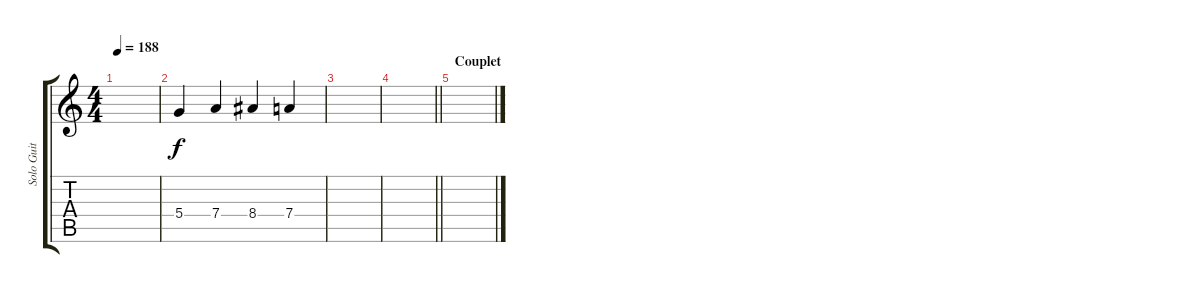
\track ("Solo Guit" "Solo Guit") {instrument distortionguitar}
\staff {score tabs}
\tuning (E4 B3 G3 D3 A2 E2) {hide}
\ts (4 4)
\tempo 188
\clef g2
\ks c
|
5.4.4 7.4.4 8.4.4 7.4.4 |
|
\barLineRight lightlight
|
\section ("" "Couplet")
